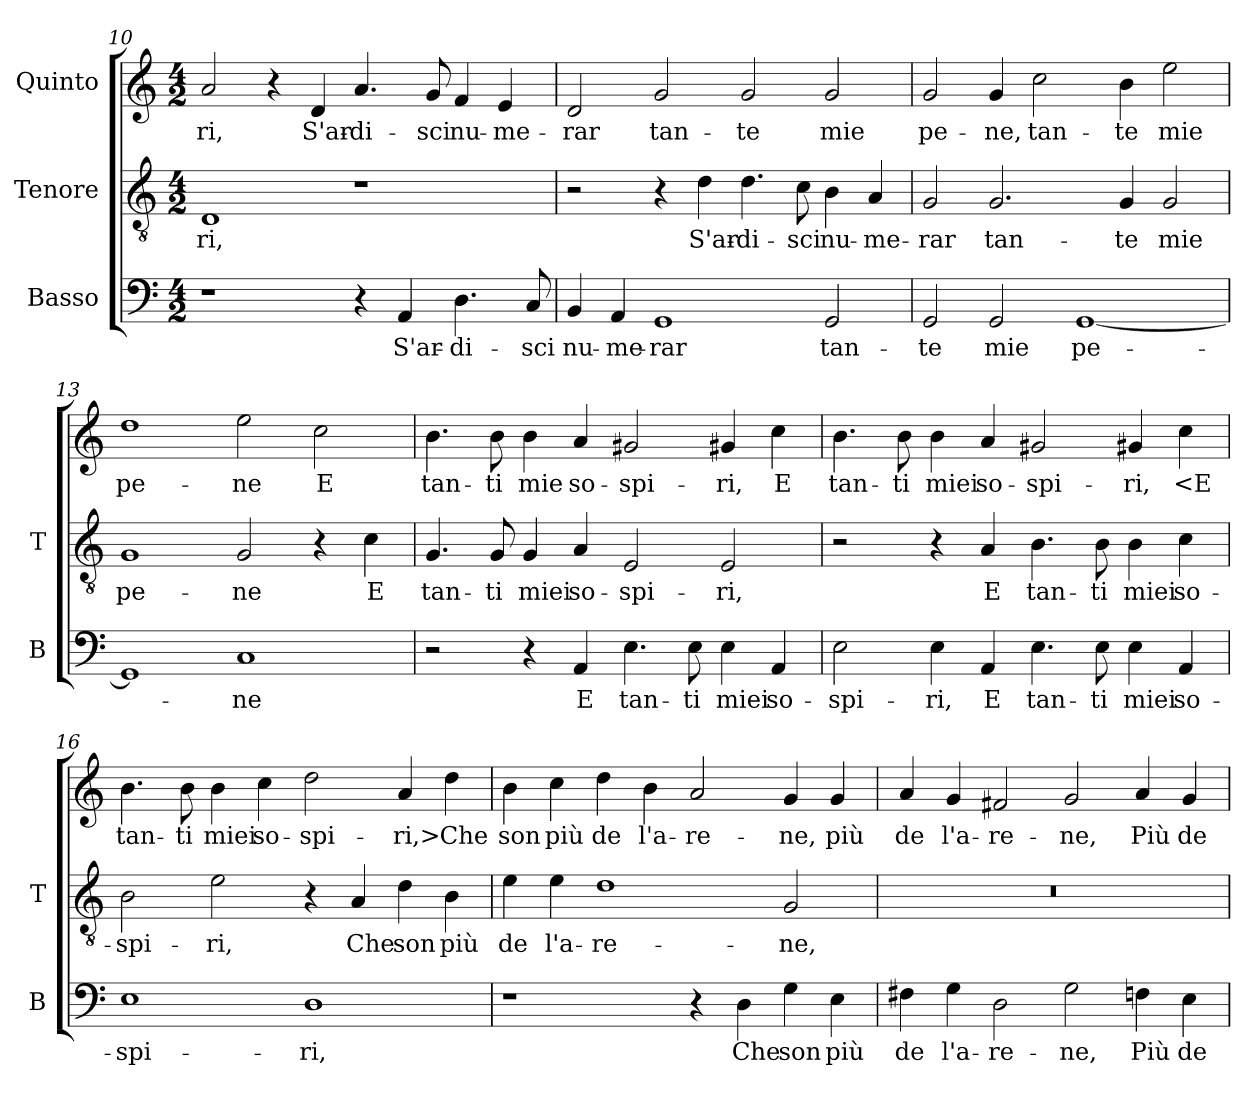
**kern	**text	**kern	**text	**kern	**text
*part3	*part3	*part2	*part2	*part1	*part1
*staff3	*staff3	*staff2	*staff2	*staff1	*staff1
*I"Basso	*	*I"Tenore	*	*I"Quinto	*
*I'B	*	*I'T	*	*	*
*clefF4	*	*clefGv2	*	*clefG2	*
*k[]	*	*k[]	*	*k[]	*
*C:	*	*C:	*	*C:	*
*M4/2	*	*M4/2	*	*M4/2	*
=10	=10	=10	=10	=10	=10
1r	.	1D	-ri,	2a	-ri,
.	.	.	.	4r	.
.	.	.	.	4d	S'ar-
4r	.	1r	.	4.a	-di-
4AA	S'ar-	.	.	.	.
.	.	.	.	8g	-sci
4.D	-di-	.	.	4f	nu-
.	.	.	.	4e	-me-
8C	-sci	.	.	.	.
=11	=11	=11	=11	=11	=11
4BB	nu-	2r	.	2d	-rar
4AA	-me-	.	.	.	.
1GG	-rar	4r	.	2g	tan-
.	.	4d	S'ar-	.	.
.	.	4.d	-di-	2g	-te
.	.	8c	-sci	.	.
2GG	tan-	4B	nu-	2g	mie
.	.	4A	-me-	.	.
=12	=12	=12	=12	=12	=12
2GG	-te	2G	-rar	2g	pe-
2GG	mie	2.G	tan-	4g	-ne,
.	.	.	.	2cc	tan-
[1GG	pe-	.	.	.	.
.	.	4G	-te	4b	-te
.	.	2G	mie	2ee	mie
=13	=13	=13	=13	=13	=13
1GG]	.	1G	pe-	1dd	pe-
1C	-ne	2G	-ne	2ee	-ne
.	.	4r	.	2cc	E
.	.	4c	E	.	.
=14	=14	=14	=14	=14	=14
2r	.	4.G	tan-	4.b	tan-
.	.	8G	-ti	8b	-ti
4r	.	4G	miei	4b	mie
4AA	E	4A	so-	4a	so-
4.E	tan-	2E	-spi-	2g#X	-spi-
8E	-ti	.	.	.	.
4E	miei	2E	-ri,	4g#X	-ri,
4AA	so-	.	.	4cc	E
=15	=15	=15	=15	=15	=15
2E	-spi-	2r	.	4.b	tan-
.	.	.	.	8b	-ti
4E	-ri,	4r	.	4b	miei
4AA	E	4A	E	4a	so-
4.E	tan-	4.B	tan-	2g#X	-spi-
8E	-ti	8B	-ti	.	.
4E	miei	4B	miei	4g#X	-ri,
4AA	so-	4c	so-	4cc	<E
=16	=16	=16	=16	=16	=16
1E	-spi-	2B	-spi-	4.b	tan-
.	.	.	.	8b	-ti
.	.	2e	-ri,	4b	miei
.	.	.	.	4cc	so-
1D	-ri,	4r	.	2dd	-spi-
.	.	4A	Che	.	.
.	.	4d	son	4a	-ri,>
.	.	4B	più	4dd	Che
=17	=17	=17	=17	=17	=17
1r	.	4e	de	4b	son
.	.	4e	l'a-	4cc	più
.	.	1d	-re-	4dd	de
.	.	.	.	4b	l'a-
4r	.	.	.	2a	-re-
4D	Che	.	.	.	.
4G	son	2G	-ne,	4g	-ne,
4E	più	.	.	4g	più
=18	=18	=18	=18	=18	=18
4F#X	de	0r	.	4a	de
4G	l'a-	.	.	4g	l'a-
2D	-re-	.	.	2f#X	-re-
2G	-ne,	.	.	2g	-ne,
4Fn	Più	.	.	4a	Più
4E	de	.	.	4g	de
=	=	=	=	=	=
*-	*-	*-	*-	*-	*-
